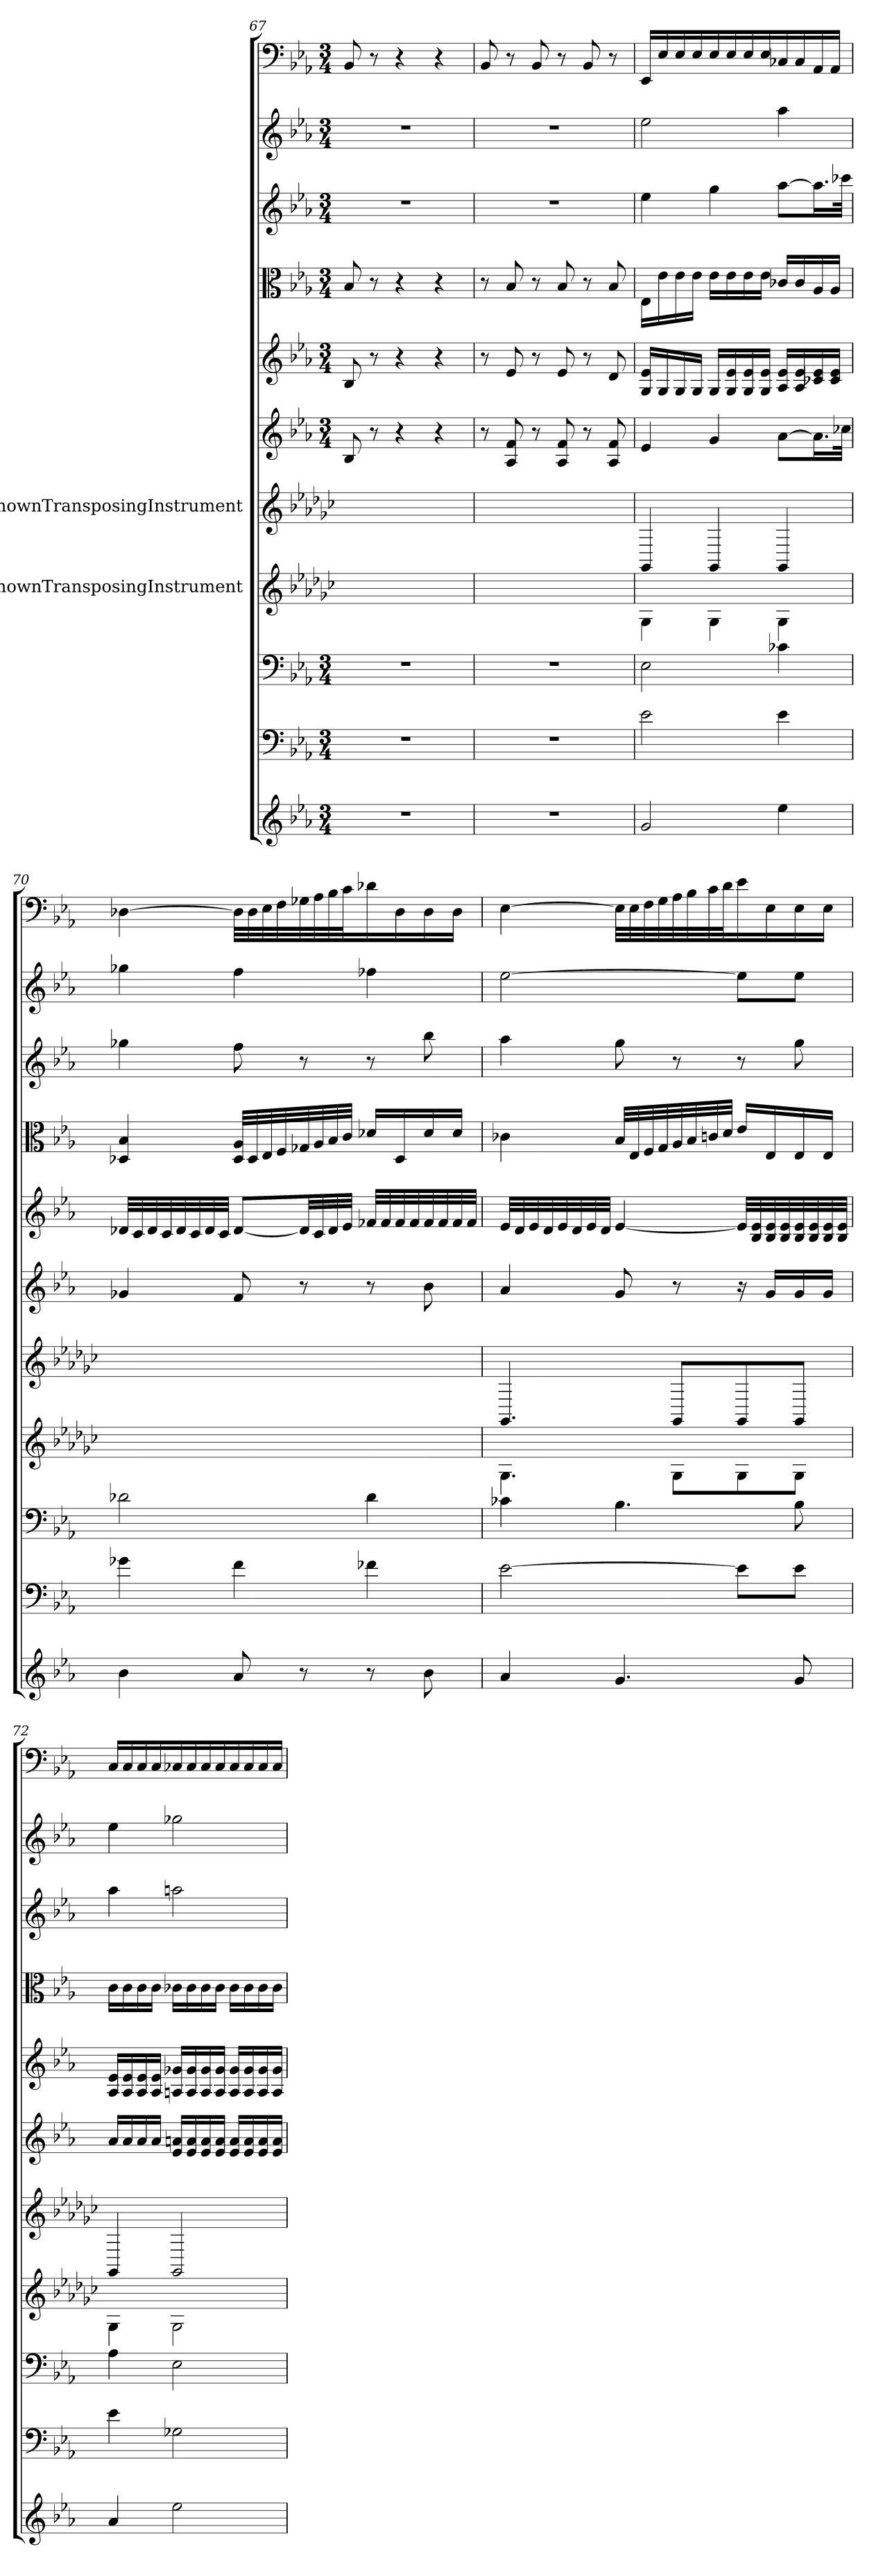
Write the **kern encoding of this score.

**kern	**kern	**kern	**kern	**kern	**kern	**kern	**kern	**kern	**kern	**kern
*part11	*part10	*part9	*part8	*part7	*part6	*part5	*part4	*part3	*part2	*part1
*staff11	*staff10	*staff9	*staff8	*staff7	*staff6	*staff5	*staff4	*staff3	*staff2	*staff1
*	*	*	*I"UnknownTransposingInstrument	*I"UnknownTransposingInstrument	*	*	*	*	*	*
*clefG2	*clefF4	*clefF4	*clefG2	*clefG2	*clefG2	*clefG2	*clefC3	*clefG2	*clefG2	*clefF4
*	*	*	*ITrd-5c-9	*ITrd-5c-9	*	*	*	*	*	*
*k[b-e-a-]	*k[b-e-a-]	*k[b-e-a-]	*k[b-e-a-]	*k[b-e-a-]	*k[b-e-a-]	*k[b-e-a-]	*k[b-e-a-]	*k[b-e-a-]	*k[b-e-a-]	*k[b-e-a-]
*E-:	*E-:	*E-:	*	*	*E-:	*E-:	*E-:	*E-:	*E-:	*E-:
*M3/4	*M3/4	*M3/4	*	*	*M3/4	*M3/4	*M3/4	*M3/4	*M3/4	*M3/4
=67	=67	=67	=67	=67	=67	=67	=67	=67	=67	=67
2.r	2.r	2.r	2.r	2.r	8B-/	8B-/	8B-/	2.r	2.r	8BB-/
.	.	.	.	.	8r	8r	8r	.	.	8r
.	.	.	.	.	4r	4r	4r	.	.	4r
.	.	.	.	.	4r	4r	4r	.	.	4r
=68	=68	=68	=68	=68	=68	=68	=68	=68	=68	=68
2.r	2.r	2.r	2.r	2.r	8r	8r	8r	2.r	2.r	8BB-/
.	.	.	.	.	8A-/ 8f/	8e-/	8B-/	.	.	8r
.	.	.	.	.	8r	8r	8r	.	.	8BB-/
.	.	.	.	.	8A-/ 8f/	8e-/	8B-/	.	.	8r
.	.	.	.	.	8r	8r	8r	.	.	8BB-/
.	.	.	.	.	8A-/ 8f/	8d/	8B-/	.	.	8r
=69	=69	=69	=69	=69	=69	=69	=69	=69	=69	=69
2g/	2e-\	2E-\	4e-\	4E-/	4e-/	16G/ 16e-/LL	16E-\LL	4ee-\	2ee-\	16EE-/LL
.	.	.	.	.	.	16G/	16e-\	.	.	16E-/
.	.	.	.	.	.	16G/	16e-\	.	.	16E-/
.	.	.	.	.	.	16G/JJ	16e-\JJ	.	.	16E-/
.	.	.	4e-\	4E-/	4g/	16G/LL	16e-\LL	4gg\	.	16E-/
.	.	.	.	.	.	16G/ 16e-/	16e-\	.	.	16E-/
.	.	.	.	.	.	16G/ 16e-/	16e-\	.	.	16E-/
.	.	.	.	.	.	16G/ 16e-/JJ	16e-\JJ	.	.	16E-/
4ee-\	4e-\	4c-X\	4e-\	4E-/	[8a-\L	16A-/ 16e-/LL	16c-X/LL	[8aa-\L	4aa-\	16C-X/
.	.	.	.	.	.	16A-/ 16e-/	16c-/	.	.	16C-/
.	.	.	.	.	16.a-\L]	16c-X/ 16e-/	16A-/	16.aa-\L]	.	16AA-/
.	.	.	.	.	.	16c-/ 16e-/JJ	16A-/JJ	.	.	16AA-/JJ
.	.	.	.	.	32cc-X\JJk	.	.	32ccc-X\JJk	.	.
=70	=70	=70	=70	=70	=70	=70	=70	=70	=70	=70
4b-\	4g-X\	2d-X\	2.r	2.r	4g-X/	32d-X/LLL	4D-X/ 4B-/	4gg-X\	4gg-X\	[4D-X\
.	.	.	.	.	.	32c/	.	.	.	.
.	.	.	.	.	.	32d-/	.	.	.	.
.	.	.	.	.	.	32c/	.	.	.	.
.	.	.	.	.	.	32d-/	.	.	.	.
.	.	.	.	.	.	32c/	.	.	.	.
.	.	.	.	.	.	32d-/	.	.	.	.
.	.	.	.	.	.	32c/JJJ	.	.	.	.
8a-/	4f\	.	.	.	8f/	[8d-/L	32D-/ 32A-/LLL	8ff\	4ff\	32D-\LLL]
.	.	.	.	.	.	.	32D-/	.	.	32D-\
.	.	.	.	.	.	.	32E-/	.	.	32E-\
.	.	.	.	.	.	.	32F/	.	.	32F\
8r	.	.	.	.	8r	32d-/LL]	32G-X/	8r	.	32G-X\
.	.	.	.	.	.	32c/	32A-/	.	.	32A-\
.	.	.	.	.	.	32d-/	32B-/	.	.	32B-\
.	.	.	.	.	.	32e-/JJJ	32c/JJJ	.	.	32c\J
8r	4f-X\	4d-\	.	.	8r	32f-X/LLL	16d-X/LL	8r	4ff-X\	16d-X\
.	.	.	.	.	.	32f-/	.	.	.	.
.	.	.	.	.	.	32f-/	16D-/	.	.	16D-\
.	.	.	.	.	.	32f-/	.	.	.	.
8b-\	.	.	.	.	8b-\	32f-/	16d-/	8bb-\	.	16D-\
.	.	.	.	.	.	32f-/	.	.	.	.
.	.	.	.	.	.	32f-/	16d-/JJ	.	.	16D-\JJ
.	.	.	.	.	.	32f-/JJJ	.	.	.	.
=71	=71	=71	=71	=71	=71	=71	=71	=71	=71	=71
4a-/	[2e-\	4c-X\	4.e-\	4.E-/	4a-/	32e-/LLL	4c-X\	4aa-\	[2ee-\	[4E-\
.	.	.	.	.	.	32d/	.	.	.	.
.	.	.	.	.	.	32e-/	.	.	.	.
.	.	.	.	.	.	32d/	.	.	.	.
.	.	.	.	.	.	32e-/	.	.	.	.
.	.	.	.	.	.	32d/	.	.	.	.
.	.	.	.	.	.	32e-/	.	.	.	.
.	.	.	.	.	.	32d/JJJ	.	.	.	.
4.g/	.	4.B-\	.	.	8g/	[4e-/	32B-/LLL	8gg\	.	32E-\LLL]
.	.	.	.	.	.	.	32E-/	.	.	32E-\
.	.	.	.	.	.	.	32F/	.	.	32F\
.	.	.	.	.	.	.	32G/	.	.	32G\
.	.	.	8e-\L	8E-/L	8r	.	32A-/	8r	.	32A-\
.	.	.	.	.	.	.	32B-/	.	.	32B-\
.	.	.	.	.	.	.	32cn/	.	.	32c\
.	.	.	.	.	.	.	32d/JJJ	.	.	32d\J
.	8e-\L]	.	8e-\	8E-/	16r	32e-/LLL]	16e-/LL	8r	8ee-\L]	16e-\
.	.	.	.	.	.	32B-/ 32e-/	.	.	.	.
.	.	.	.	.	16g/LL	32B-/ 32e-/	16E-/	.	.	16E-\
.	.	.	.	.	.	32B-/ 32e-/	.	.	.	.
8g/	8e-\J	8B-\	8e-\J	8E-/J	16g/	32B-/ 32e-/	16E-/	8gg\	8ee-\J	16E-\
.	.	.	.	.	.	32B-/ 32e-/	.	.	.	.
.	.	.	.	.	16g/JJ	32B-/ 32e-/	16E-/JJ	.	.	16E-\JJ
.	.	.	.	.	.	32B-/ 32e-/JJJ	.	.	.	.
=72	=72	=72	=72	=72	=72	=72	=72	=72	=72	=72
4a-/	4e-\	4A-\	4e-\	4E-/	16a-/LL	16A-/ 16e-/LL	16c\LL	4aa-\	4ee-\	16C/LL
.	.	.	.	.	16a-/	16A-/ 16e-/	16c\	.	.	16C/
.	.	.	.	.	16a-/	16A-/ 16e-/	16c\	.	.	16C/
.	.	.	.	.	16a-/JJ	16A-/ 16e-/JJ	16c\JJ	.	.	16C/
2ee-\	2G-X\	2E-\	2e-\	2E-/	16e-/ 16an/LL	16An/ 16g-X/LL	16c-X\LL	2aan\	2gg-X\	16C-X/
.	.	.	.	.	16e-/ 16a/	16A/ 16g-/	16c-\	.	.	16C-/
.	.	.	.	.	16e-/ 16a/	16A/ 16g-/	16c-\	.	.	16C-/
.	.	.	.	.	16e-/ 16a/JJ	16A/ 16g-/JJ	16c-\JJ	.	.	16C-/
.	.	.	.	.	16e-/ 16a/LL	16A/ 16g-/LL	16c-\LL	.	.	16C-/
.	.	.	.	.	16e-/ 16a/	16A/ 16g-/	16c-\	.	.	16C-/
.	.	.	.	.	16e-/ 16a/	16A/ 16g-/	16c-\	.	.	16C-/
.	.	.	.	.	16e-/ 16a/JJ	16A/ 16g-/JJ	16c-\JJ	.	.	16C-/JJ
=	=	=	=	=	=	=	=	=	=	=
*-	*-	*-	*-	*-	*-	*-	*-	*-	*-	*-
